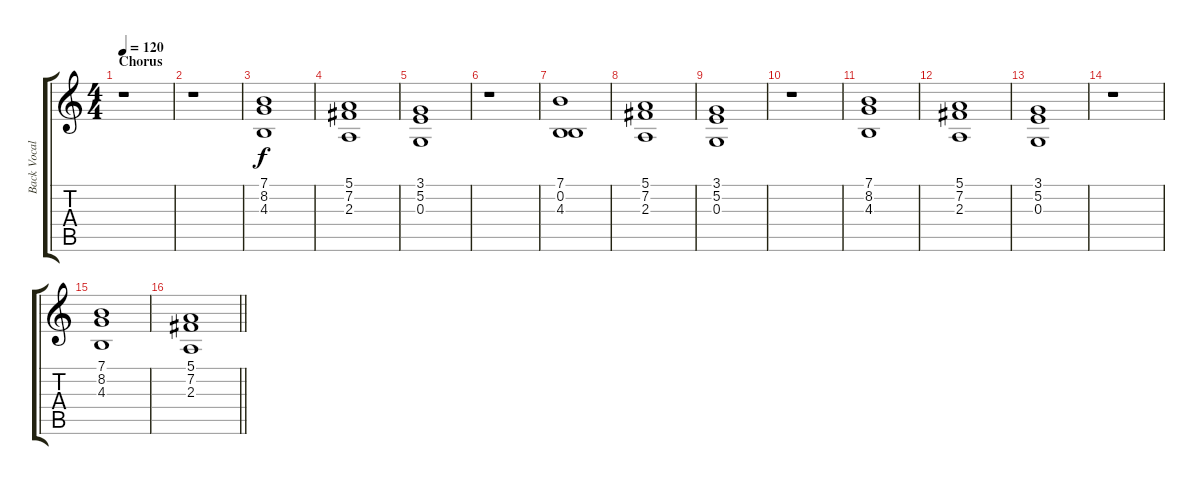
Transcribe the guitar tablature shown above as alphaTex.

\track ("Back Vocals" "Back Vocal") {instrument choiraahs}
\staff {score tabs}
\tuning (E4 B3 G3 D3 A2 E2) {hide}
\ts (4 4)
\section ("" "Chorus")
\tempo 120
\clef g2
\ks c
r.1{dy f} |
r.1 |
(7.1 8.2 4.3).1 |
(5.1 7.2 2.3).1 |
(3.1 5.2 0.3).1 |
r.1 |
(7.1 0.2 4.3).1 |
(5.1 7.2 2.3).1 |
(3.1 5.2 0.3).1 |
r.1 |
(7.1 8.2 4.3).1 |
(5.1 7.2 2.3).1 |
(3.1 5.2 0.3).1 |
r.1 |
(7.1 8.2 4.3).1 |
\barLineRight lightlight
(5.1 7.2 2.3).1
